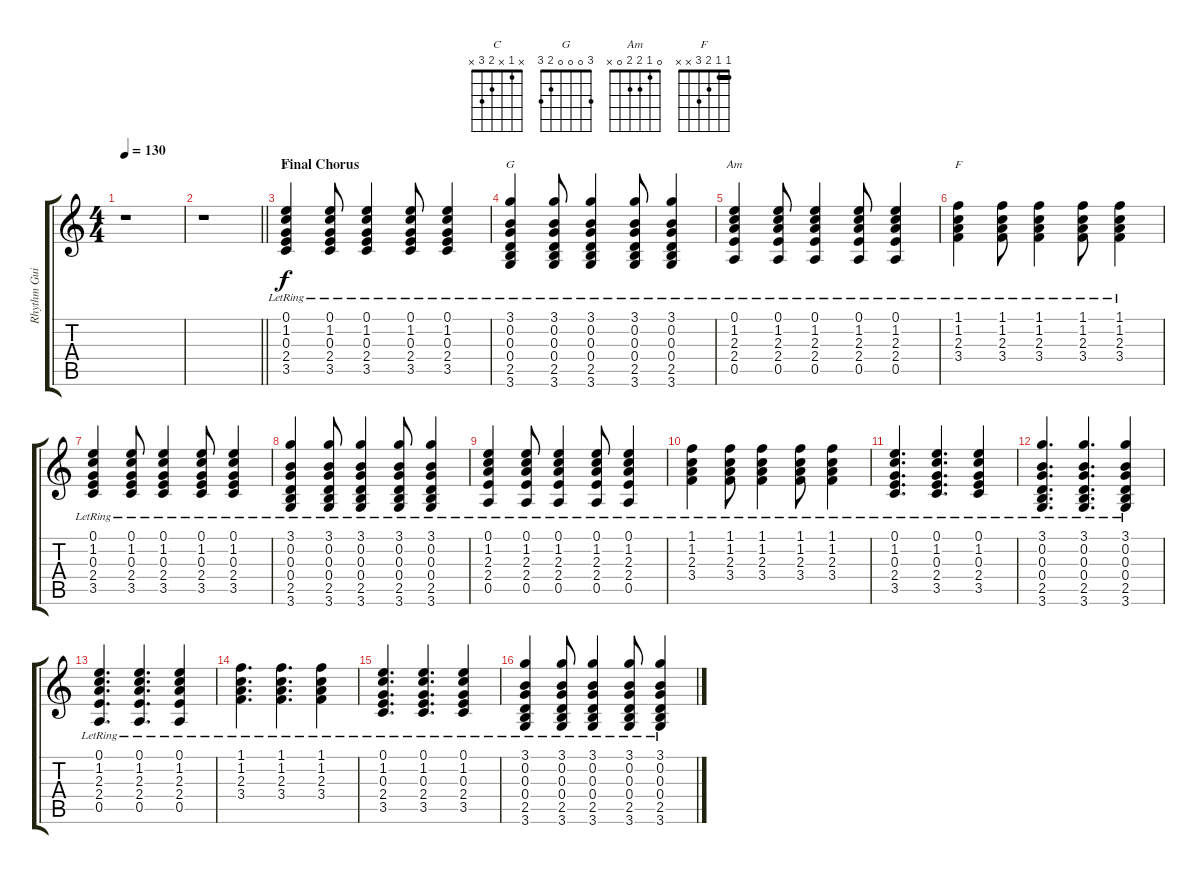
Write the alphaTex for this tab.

\track ("Rhythm Guitar" "Rhythm Gui") {instrument acousticguitarsteel}
\staff {score tabs}
\tuning (E4 B3 G3 D3 A2 E2) {hide}
\chord ("C" x 1 x 2 3 x)
\chord ("G" 3 0 0 0 2 3)
\chord ("Am" 0 1 2 2 0 x)
\chord ("F" 1 1 2 3 x x) {barre 1}
\ts (4 4)
\tempo 130
\clef g2
\ks c
r.1{dy f} |
\barLineRight lightlight
r.1 |
\section ("" "Final Chorus")
(0.1{lr} 1.2{lr} 0.3{lr} 2.4{lr} 3.5{lr}).4{ch "C"} (0.1{lr} 1.2{lr} 0.3{lr} 2.4{lr} 3.5{lr}).8 (0.1{lr} 1.2{lr} 0.3{lr} 2.4{lr} 3.5{lr}).4 (0.1{lr} 1.2{lr} 0.3{lr} 2.4{lr} 3.5{lr}).8 (0.1{lr} 1.2{lr} 0.3{lr} 2.4{lr} 3.5{lr}).4 |
(3.1{lr} 0.2{lr} 0.3{lr} 0.4{lr} 2.5{lr} 3.6{lr}).4{ch "G"} (3.1{lr} 0.2{lr} 0.3{lr} 0.4{lr} 2.5{lr} 3.6{lr}).8 (3.1{lr} 0.2{lr} 0.3{lr} 0.4{lr} 2.5{lr} 3.6{lr}).4 (3.1{lr} 0.2{lr} 0.3{lr} 0.4{lr} 2.5{lr} 3.6{lr}).8 (3.1{lr} 0.2{lr} 0.3{lr} 0.4{lr} 2.5{lr} 3.6{lr}).4 |
(0.1{lr} 1.2{lr} 2.3{lr} 2.4{lr} 0.5{lr}).4{ch "Am"} (0.1{lr} 1.2{lr} 2.3{lr} 2.4{lr} 0.5{lr}).8 (0.1{lr} 1.2{lr} 2.3{lr} 2.4{lr} 0.5{lr}).4 (0.1{lr} 1.2{lr} 2.3{lr} 2.4{lr} 0.5{lr}).8 (0.1{lr} 1.2{lr} 2.3{lr} 2.4{lr} 0.5{lr}).4 |
(1.1{lr} 1.2{lr} 2.3{lr} 3.4{lr}).4{ch "F"} (1.1{lr} 1.2{lr} 2.3{lr} 3.4{lr}).8 (1.1{lr} 1.2{lr} 2.3{lr} 3.4{lr}).4 (1.1{lr} 1.2{lr} 2.3{lr} 3.4{lr}).8 (1.1{lr} 1.2{lr} 2.3{lr} 3.4{lr}).4 |
(0.1{lr} 1.2{lr} 0.3{lr} 2.4{lr} 3.5{lr}).4 (0.1{lr} 1.2{lr} 0.3{lr} 2.4{lr} 3.5{lr}).8 (0.1{lr} 1.2{lr} 0.3{lr} 2.4{lr} 3.5{lr}).4 (0.1{lr} 1.2{lr} 0.3{lr} 2.4{lr} 3.5{lr}).8 (0.1{lr} 1.2{lr} 0.3{lr} 2.4{lr} 3.5{lr}).4 |
(3.1{lr} 0.2{lr} 0.3{lr} 0.4{lr} 2.5{lr} 3.6{lr}).4 (3.1{lr} 0.2{lr} 0.3{lr} 0.4{lr} 2.5{lr} 3.6{lr}).8 (3.1{lr} 0.2{lr} 0.3{lr} 0.4{lr} 2.5{lr} 3.6{lr}).4 (3.1{lr} 0.2{lr} 0.3{lr} 0.4{lr} 2.5{lr} 3.6{lr}).8 (3.1{lr} 0.2{lr} 0.3{lr} 0.4{lr} 2.5{lr} 3.6{lr}).4 |
(0.1{lr} 1.2{lr} 2.3{lr} 2.4{lr} 0.5{lr}).4 (0.1{lr} 1.2{lr} 2.3{lr} 2.4{lr} 0.5{lr}).8 (0.1{lr} 1.2{lr} 2.3{lr} 2.4{lr} 0.5{lr}).4 (0.1{lr} 1.2{lr} 2.3{lr} 2.4{lr} 0.5{lr}).8 (0.1{lr} 1.2{lr} 2.3{lr} 2.4{lr} 0.5{lr}).4 |
(1.1{lr} 1.2{lr} 2.3{lr} 3.4{lr}).4 (1.1{lr} 1.2{lr} 2.3{lr} 3.4{lr}).8 (1.1{lr} 1.2{lr} 2.3{lr} 3.4{lr}).4 (1.1{lr} 1.2{lr} 2.3{lr} 3.4{lr}).8 (1.1{lr} 1.2{lr} 2.3{lr} 3.4{lr}).4 |
(0.1{lr} 1.2{lr} 0.3{lr} 2.4{lr} 3.5{lr}).4{d} (0.1{lr} 1.2{lr} 0.3{lr} 2.4{lr} 3.5{lr}).4{d} (0.1{lr} 1.2{lr} 0.3{lr} 2.4{lr} 3.5{lr}).4 |
(3.1{lr} 0.2{lr} 0.3{lr} 0.4{lr} 2.5{lr} 3.6{lr}).4{d} (3.1{lr} 0.2{lr} 0.3{lr} 0.4{lr} 2.5{lr} 3.6{lr}).4{d} (3.1{lr} 0.2{lr} 0.3{lr} 0.4{lr} 2.5{lr} 3.6{lr}).4 |
(0.1{lr} 1.2{lr} 2.3{lr} 2.4{lr} 0.5{lr}).4{d} (0.1{lr} 1.2{lr} 2.3{lr} 2.4{lr} 0.5{lr}).4{d} (0.1{lr} 1.2{lr} 2.3{lr} 2.4{lr} 0.5{lr}).4 |
(1.1{lr} 1.2{lr} 2.3{lr} 3.4{lr}).4{d} (1.1{lr} 1.2{lr} 2.3{lr} 3.4{lr}).4{d} (1.1{lr} 1.2{lr} 2.3{lr} 3.4{lr}).4 |
(0.1{lr} 1.2{lr} 0.3{lr} 2.4{lr} 3.5{lr}).4{d} (0.1{lr} 1.2{lr} 0.3{lr} 2.4{lr} 3.5{lr}).4{d} (0.1{lr} 1.2{lr} 0.3{lr} 2.4{lr} 3.5{lr}).4 |
(3.1{lr} 0.2{lr} 0.3{lr} 0.4{lr} 2.5{lr} 3.6{lr}).4 (3.1{lr} 0.2{lr} 0.3{lr} 0.4{lr} 2.5{lr} 3.6{lr}).8 (3.1{lr} 0.2{lr} 0.3{lr} 0.4{lr} 2.5{lr} 3.6{lr}).4 (3.1{lr} 0.2{lr} 0.3{lr} 0.4{lr} 2.5{lr} 3.6{lr}).8 (3.1{lr} 0.2{lr} 0.3{lr} 0.4{lr} 2.5{lr} 3.6{lr}).4
